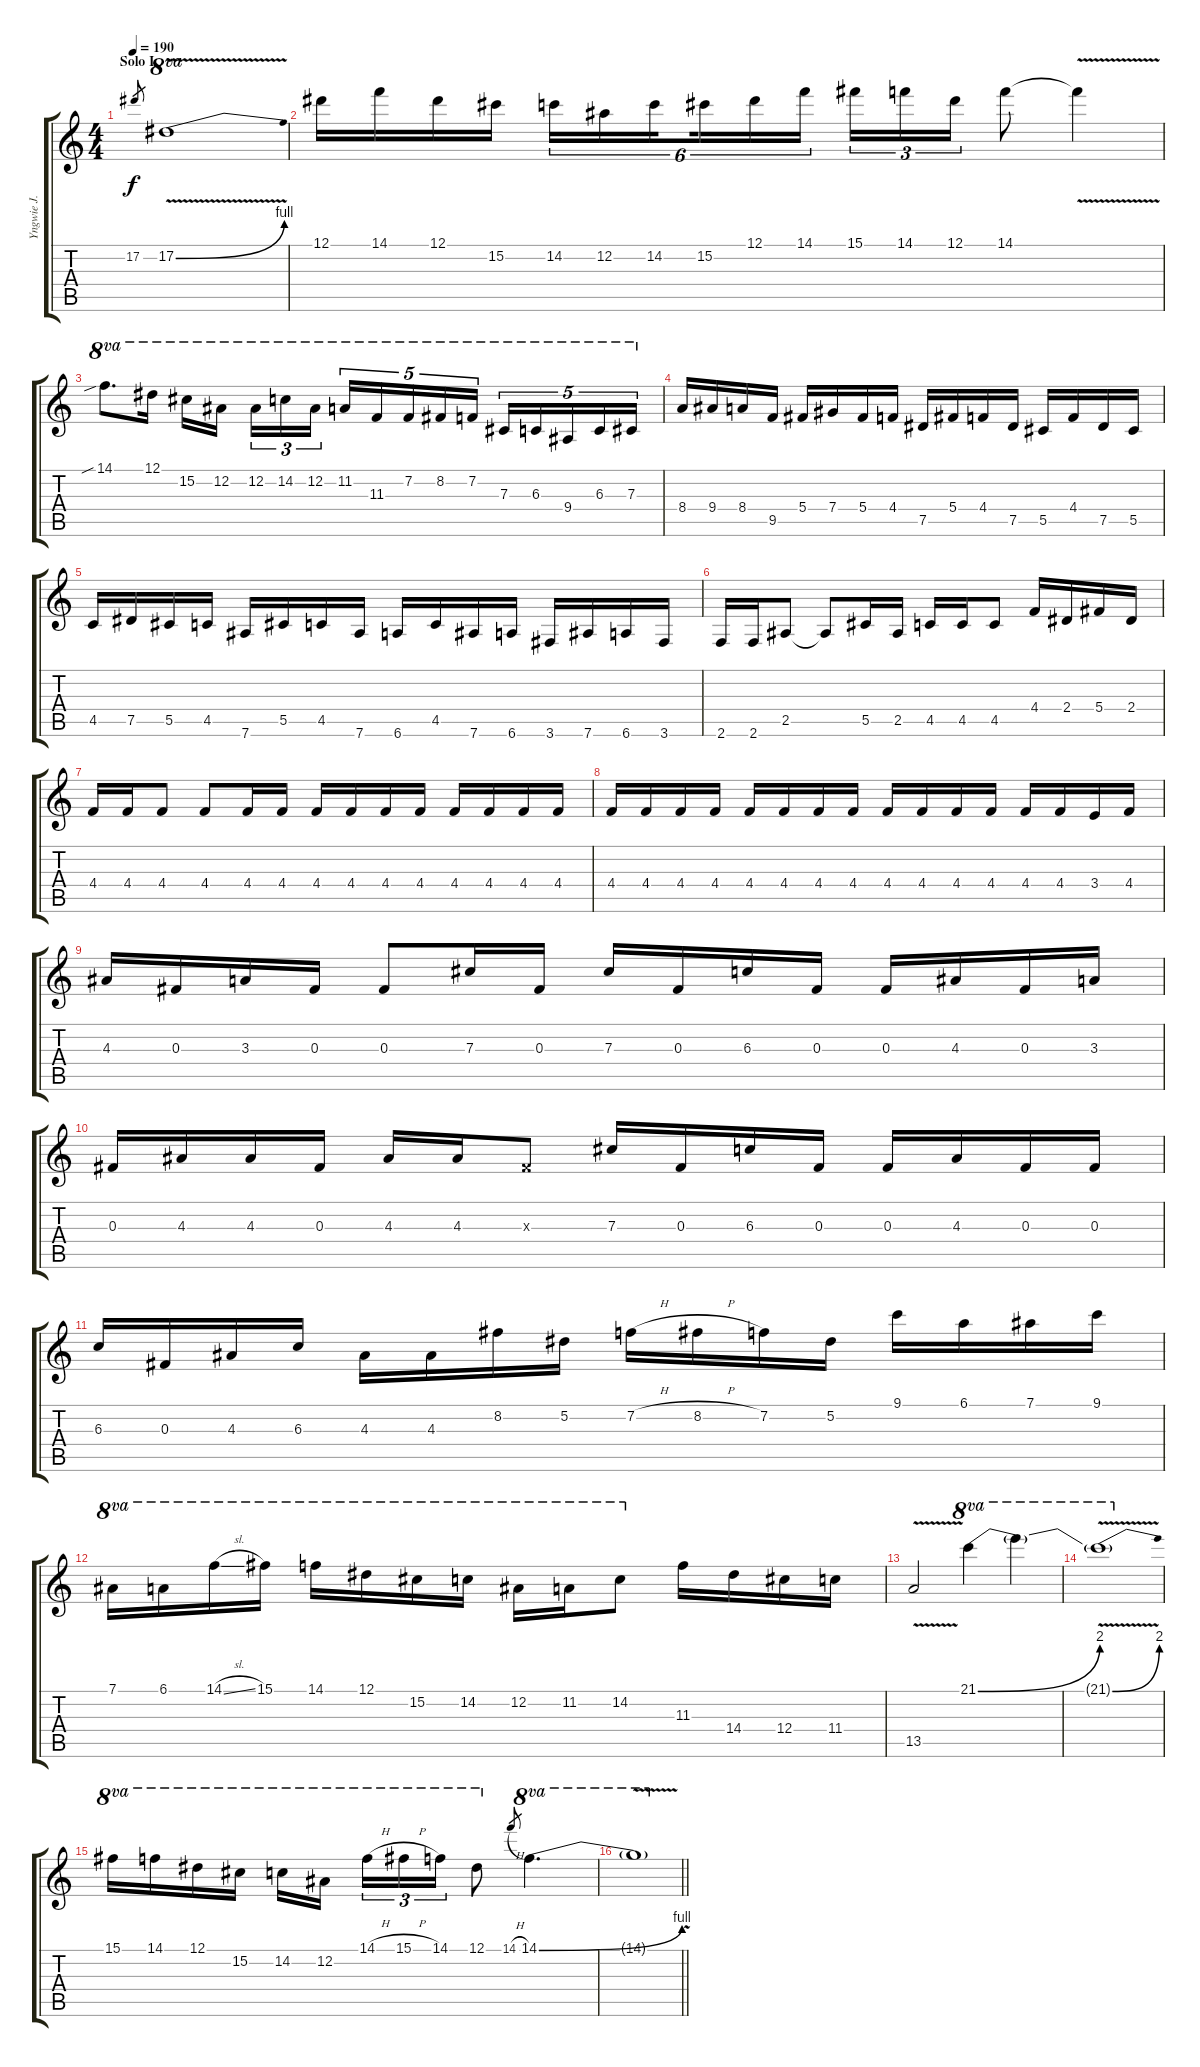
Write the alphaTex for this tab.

\track ("Yngwie J. Malmsteen" "Yngwie J. ") {instrument overdrivenguitar}
\staff {score tabs}
\tuning (Eb4 Bb3 Gb3 Db3 Ab2 Eb2) {hide}
\ts (4 4)
\section ("" "Solo I")
\tempo 190
\clef g2
\ks c
17.2.8{gr dy f} 17.2{be (bend 0 0 60 4) v}.1{ot 8va} |
12.1.16 14.1.16 12.1.16 15.2.16 14.2.16{tu (6 4)} 12.2.16{tu (6 4)} 14.2.16{tu (6 4) beam splitsecondary} 15.2.16{tu (6 4)} 12.1.16{tu (6 4)} 14.1.16{tu (6 4)} 15.1.16{tu (3 2)} 14.1.16{tu (3 2)} 12.1.16{tu (3 2)} 14.1.8 14.1{v t}.4 |
14.1{sib}.8{d ot 8va} 12.1.16{ot 8va} 15.2.16{ot 8va} 12.2.16{ot 8va beam splitsecondary} 12.2.16{tu (3 2) ot 8va} 14.2.16{tu (3 2) ot 8va} 12.2.16{tu (3 2) ot 8va} 11.2.16{tu (5 4) ot 8va} 11.3.16{tu (5 4) ot 8va} 7.2.16{tu (5 4) ot 8va} 8.2.16{tu (5 4) ot 8va} 7.2.16{tu (5 4) ot 8va} 7.3.16{tu (5 4) ot 8va} 6.3.16{tu (5 4) ot 8va} 9.4.16{tu (5 4) ot 8va} 6.3.16{tu (5 4) ot 8va} 7.3.16{tu (5 4) ot 8va} |
8.4.16 9.4.16 8.4.16 9.5.16 5.4.16 7.4.16 5.4.16 4.4.16 7.5.16 5.4.16 4.4.16 7.5.16 5.5.16 4.4.16 7.5.16 5.5.16 |
4.5.16 7.5.16 5.5.16 4.5.16 7.6.16 5.5.16 4.5.16 7.6.16 6.6.16 4.5.16 7.6.16 6.6.16 3.6.16 7.6.16 6.6.16 3.6.16 |
2.6.16 2.6.16 2.5.8 2.5{t}.8 5.5.16 2.5.16 4.5.16 4.5.16 4.5.8 4.4.16 2.4.16 5.4.16 2.4.16 |
4.4.16 4.4.16 4.4.8 4.4.8 4.4.16 4.4.16 4.4.16 4.4.16 4.4.16 4.4.16 4.4.16 4.4.16 4.4.16 4.4.16 |
4.4.16 4.4.16 4.4.16 4.4.16 4.4.16 4.4.16 4.4.16 4.4.16 4.4.16 4.4.16 4.4.16 4.4.16 4.4.16 4.4.16 3.4.16 4.4.16 |
4.3.16 0.3.16 3.3.16 0.3.16 0.3.8 7.3.16 0.3.16 7.3.16 0.3.16 6.3.16 0.3.16 0.3.16 4.3.16 0.3.16 3.3.16 |
0.3.16 4.3.16 4.3.16 0.3.16 4.3.16 4.3.16 0.3{x}.8 7.3.16 0.3.16 6.3.16 0.3.16 0.3.16 4.3.16 0.3.16 0.3.16 |
6.3.16 0.3.16 4.3.16 6.3.16 4.3.16 4.3.16 8.2.16 5.2.16 7.2{h}.16 8.2{h}.16 7.2.16 5.2.16 9.1.16 6.1.16 7.1.16 9.1.16 |
7.1.16{ot 8va} 6.1.16{ot 8va} 14.1{sl}.16{ot 8va} 15.1.16{ot 8va} 14.1.16{ot 8va} 12.1.16{ot 8va} 15.2.16{ot 8va} 14.2.16{ot 8va} 12.2.16{ot 8va} 11.2.16{ot 8va} 14.2.8{ot 8va} 11.3.16 14.4.16 12.4.16 11.4.16 |
13.5{v}.2 21.1{be (bend 0 0 60 8)}.4{ot 8va} 21.1{t}.4{ot 8va} |
21.1{be (bend 0 0 60 8) v t}.1{ot 8va} |
15.1.16{ot 8va} 14.1.16{ot 8va} 12.1.16{ot 8va} 15.2.16{ot 8va} 14.2.16{ot 8va} 12.2.16{ot 8va beam splitsecondary} 14.1{h}.16{tu (3 2) ot 8va} 15.1{h}.16{tu (3 2) ot 8va} 14.1.16{tu (3 2) ot 8va} 12.1.8{ot 8va} 14.1{h}.8{gr} 14.1{be (bend 0 0 60 4)}.4{d ot 8va} |
\barLineRight lightlight
14.1{v t}.1{ot 8va}
